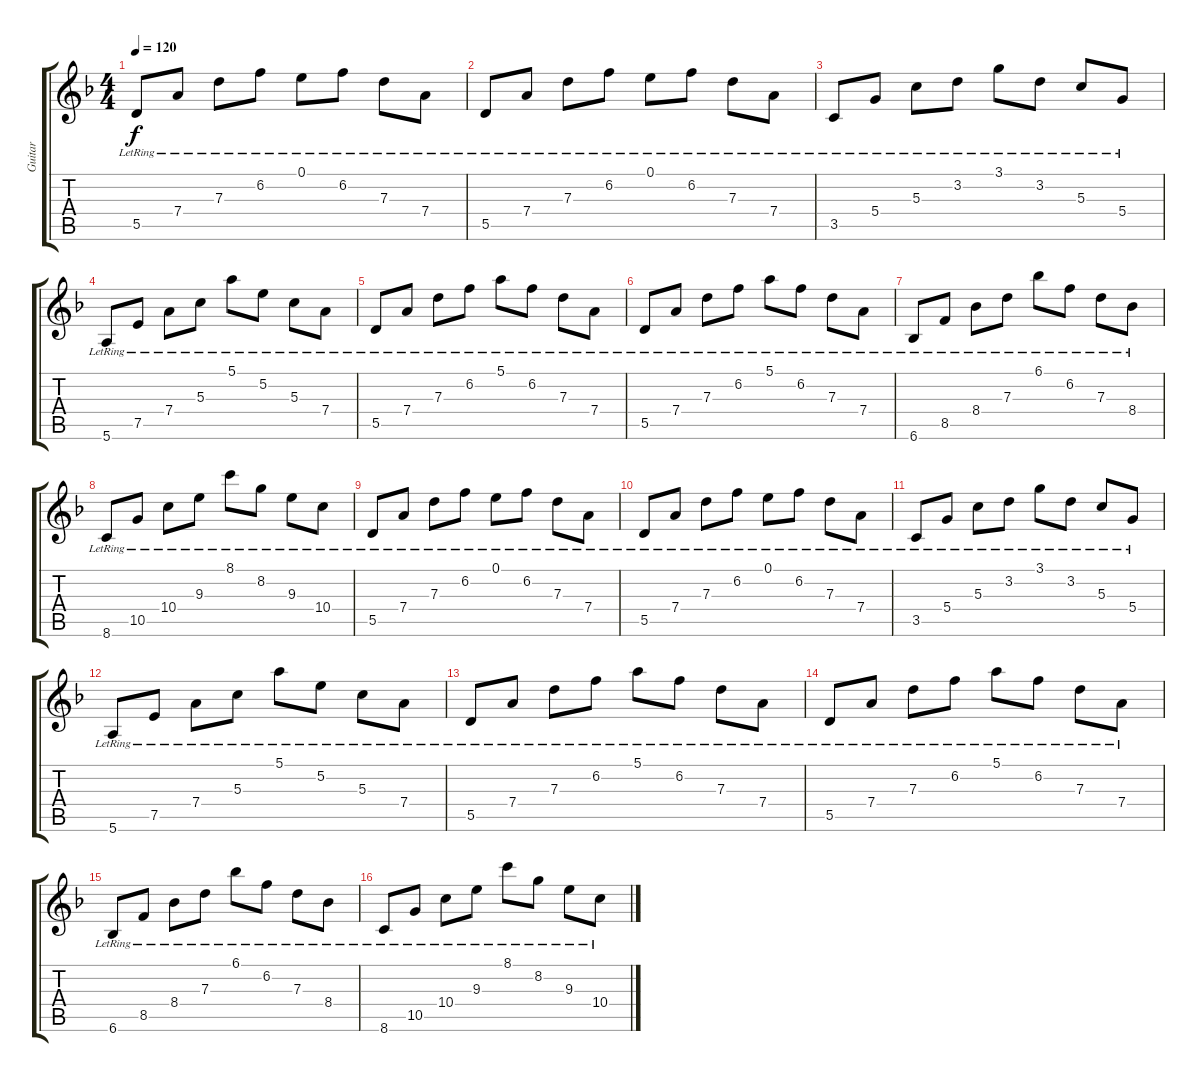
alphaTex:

\track ("Guitar" "Guitar") {instrument acousticguitarnylon}
\staff {score tabs}
\tuning (E4 B3 G3 D3 A2 E2) {hide}
\ts (4 4)
\tempo 120
\clef g2
\ks f
5.5{lr}.8{dy f instrument acousticguitarnylon} 7.4{lr}.8 7.3{lr}.8 6.2{lr}.8 0.1{lr}.8 6.2{lr}.8 7.3{lr}.8 7.4{lr}.8 |
5.5{lr}.8 7.4{lr}.8 7.3{lr}.8 6.2{lr}.8 0.1{lr}.8 6.2{lr}.8 7.3{lr}.8 7.4{lr}.8 |
3.5{lr}.8 5.4{lr}.8 5.3{lr}.8 3.2{lr}.8 3.1{lr}.8 3.2{lr}.8 5.3{lr}.8 5.4{lr}.8 |
5.6{lr}.8 7.5{lr}.8 7.4{lr}.8 5.3{lr}.8 5.1{lr}.8 5.2{lr}.8 5.3{lr}.8 7.4{lr}.8 |
5.5{lr}.8 7.4{lr}.8 7.3{lr}.8 6.2{lr}.8 5.1{lr}.8 6.2{lr}.8 7.3{lr}.8 7.4{lr}.8 |
5.5{lr}.8 7.4{lr}.8 7.3{lr}.8 6.2{lr}.8 5.1{lr}.8 6.2{lr}.8 7.3{lr}.8 7.4{lr}.8 |
6.6{lr}.8 8.5{lr}.8 8.4{lr}.8 7.3{lr}.8 6.1{lr}.8 6.2{lr}.8 7.3{lr}.8 8.4{lr}.8 |
8.6{lr}.8 10.5{lr}.8 10.4{lr}.8 9.3{lr}.8 8.1{lr}.8 8.2{lr}.8 9.3{lr}.8 10.4{lr}.8 |
5.5{lr}.8 7.4{lr}.8 7.3{lr}.8 6.2{lr}.8 0.1{lr}.8 6.2{lr}.8 7.3{lr}.8 7.4{lr}.8 |
5.5{lr}.8 7.4{lr}.8 7.3{lr}.8 6.2{lr}.8 0.1{lr}.8 6.2{lr}.8 7.3{lr}.8 7.4{lr}.8 |
3.5{lr}.8 5.4{lr}.8 5.3{lr}.8 3.2{lr}.8 3.1{lr}.8 3.2{lr}.8 5.3{lr}.8 5.4{lr}.8 |
5.6{lr}.8 7.5{lr}.8 7.4{lr}.8 5.3{lr}.8 5.1{lr}.8 5.2{lr}.8 5.3{lr}.8 7.4{lr}.8 |
5.5{lr}.8 7.4{lr}.8 7.3{lr}.8 6.2{lr}.8 5.1{lr}.8 6.2{lr}.8 7.3{lr}.8 7.4{lr}.8 |
5.5{lr}.8 7.4{lr}.8 7.3{lr}.8 6.2{lr}.8 5.1{lr}.8 6.2{lr}.8 7.3{lr}.8 7.4{lr}.8 |
6.6{lr}.8 8.5{lr}.8 8.4{lr}.8 7.3{lr}.8 6.1{lr}.8 6.2{lr}.8 7.3{lr}.8 8.4{lr}.8 |
8.6{lr}.8 10.5{lr}.8 10.4{lr}.8 9.3{lr}.8 8.1{lr}.8 8.2{lr}.8 9.3{lr}.8 10.4{lr}.8
